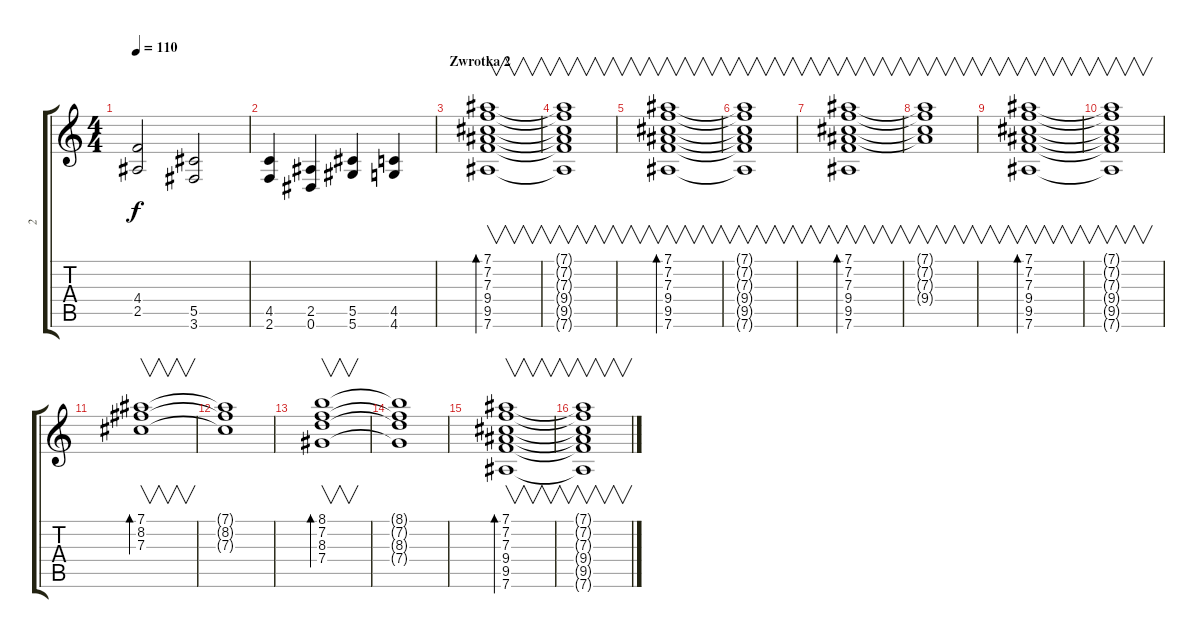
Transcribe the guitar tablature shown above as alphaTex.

\track ("2" "2") {instrument overdrivenguitar}
\staff {score tabs}
\tuning (Eb4 Bb3 Gb3 Db3 Ab2 Eb2) {hide}
\ts (4 4)
\tempo 110
\clef g2
\ks c
(4.4 2.5).2{dy f} (5.5 3.6).2 |
(4.5 2.6).4 (2.5 0.6).4 (5.5 5.6).4 (4.5 4.6).4 |
\section ("" "Zwrotka 2")
(7.1 7.2 7.3 9.4 9.5 7.6).1{v bd 240 volume 10 instrument electricguitarclean} |
(7.1{t} 7.2{t} 7.3{t} 9.4{t} 9.5{t} 7.6{t}).1{v} |
(7.1 7.2 7.3 9.4 9.5 7.6).1{v bd 240} |
(7.1{t} 7.2{t} 7.3{t} 9.4{t} 9.5{t} 7.6{t}).1{v} |
(7.1 7.2 7.3 9.4 9.5 7.6).1{v bd 240} |
(7.1{t} 7.2{t} 7.3{t} 9.4{t}).1{v} |
(7.1 7.2 7.3 9.4 9.5 7.6).1{v bd 240} |
(7.1{t} 7.2{t} 7.3{t} 9.4{t} 9.5{t} 7.6{t}).1{v} |
(7.1 8.2 7.3).1{v bd 240} |
(7.1{t} 8.2{t} 7.3{t}).1 |
(8.1 7.2 8.3 7.4).1{v bd 240} |
(8.1{t} 7.2{t} 8.3{t} 7.4{t}).1 |
(7.1 7.2 7.3 9.4 9.5 7.6).1{v bd 240} |
(7.1{t} 7.2{t} 7.3{t} 9.4{t} 9.5{t} 7.6{t}).1{v}
